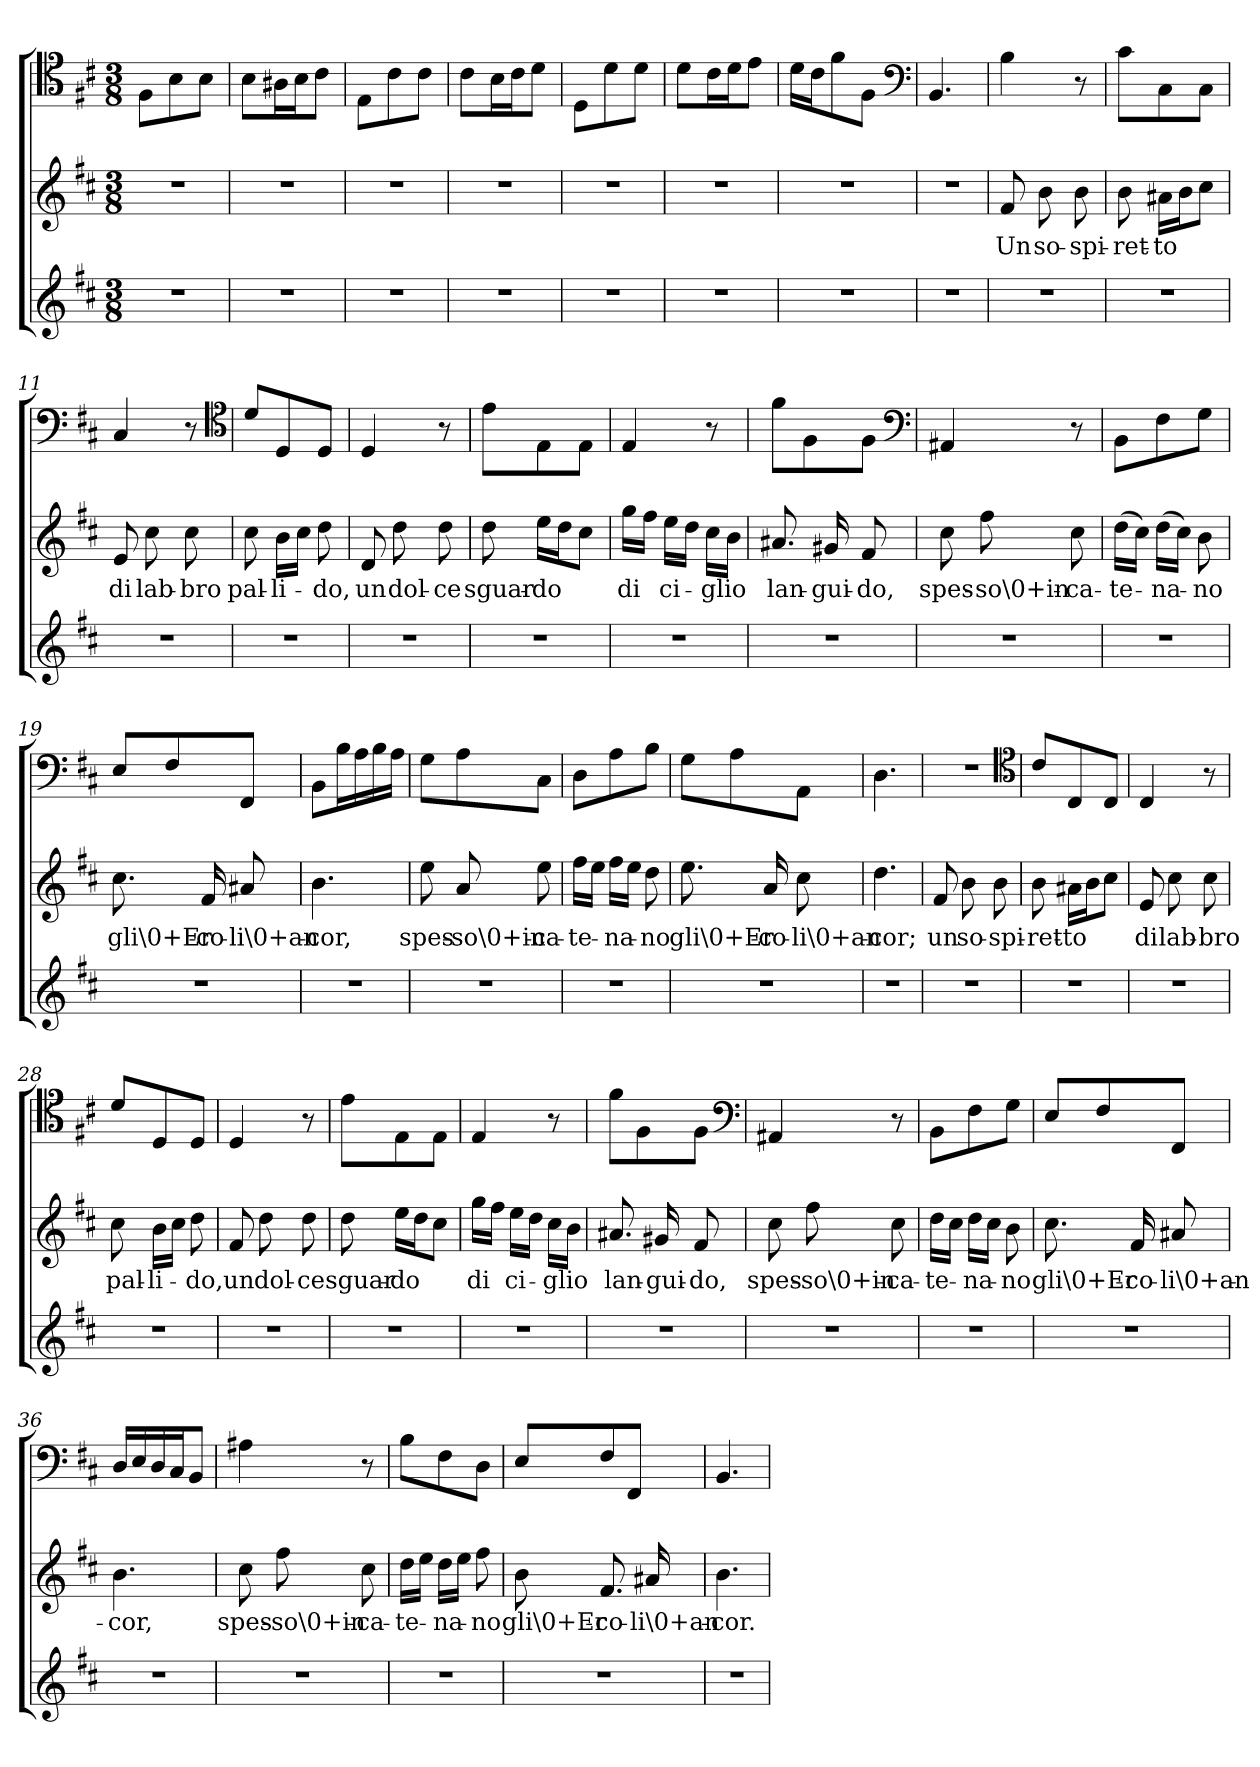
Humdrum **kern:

**kern	**kern	**text	**kern
*part3	*part2	*part2	*part1
*staff3	*staff2	*staff2	*staff1
*clefG2	*clefG2	*	*clefC4
*k[f#c#]	*k[f#c#]	*	*k[f#c#]
*b:	*b:	*	*b:
*M3/8	*M3/8	*	*M3/8
=1	=1	=1	=1
4.r	4.r	.	8F#\L
.	.	.	8B\
.	.	.	8B\J
=2	=2	=2	=2
4.r	4.r	.	8B\L
.	.	.	16A#X\L
.	.	.	16B\J
.	.	.	8c#\J
=3	=3	=3	=3
4.r	4.r	.	8E\L
.	.	.	8c#\
.	.	.	8c#\J
=4	=4	=4	=4
4.r	4.r	.	8c#\L
.	.	.	16B\L
.	.	.	16c#\J
.	.	.	8d\J
=5	=5	=5	=5
4.r	4.r	.	8D\L
.	.	.	8d\
.	.	.	8d\J
=6	=6	=6	=6
4.r	4.r	.	8d\L
.	.	.	16c#\L
.	.	.	16d\J
.	.	.	8e\J
=7	=7	=7	=7
4.r	4.r	.	16d\LL
.	.	.	16c#\J
.	.	.	8f#\
.	.	.	8F#\J
*	*	*	*clefF4
=8	=8	=8	=8
4.r	4.r	.	4.BB/
=9	=9	=9	=9
4.r	8f#/	Un	4B\
.	8b\	so-	.
.	8b\	-spi-	8r
=10	=10	=10	=10
4.r	8b\	-ret-	8c#\L
.	16a#X\LL	-to	8C#\
.	16b\J	.	.
.	8cc#\J	.	8C#\J
=11	=11	=11	=11
4.r	8e/	di	4C#/
.	8cc#\	lab-	.
.	8cc#\	-bro	8r
*	*	*	*clefC4
=12	=12	=12	=12
4.r	8cc#\	pal-	8d/L
.	16b\LL	-li-	8D/
.	16cc#\JJ	.	.
.	8dd\	-do,	8D/J
=13	=13	=13	=13
4.r	8d/	un	4D/
.	8dd\	dol-	.
.	8dd\	-ce	8r
=14	=14	=14	=14
4.r	8dd\	sguar-	8e\L
.	16ee\LL	-do	8E\
.	16dd\J	.	.
.	8cc#\J	.	8E\J
=15	=15	=15	=15
4.r	16gg\LL	di	4E/
.	16ff#\JJ	.	.
.	16ee\LL	ci-	.
.	16dd\JJ	.	.
.	16cc#\LL	-glio	8r
.	16b\JJ	.	.
=16	=16	=16	=16
4.r	8.a#X/	lan-	8f#\L
.	.	.	8F#\
.	16g#X/	-gui-	.
.	8f#/	-do,	8F#\J
*	*	*	*clefF4
=17	=17	=17	=17
4.r	8cc#\	spes-	4AA#X/
.	8ff#\	-so\0+in-	.
.	8cc#\	-ca-	8r
=18	=18	=18	=18
4.r	(16dd\LL	-te-	8BB\L
.	16cc#\JJ)	.	.
.	(16dd\LL	-na-	8F#\
.	16cc#\JJ)	.	.
.	8b\	-no	8G\J
=19	=19	=19	=19
4.r	8.cc#\	gli\0+Er-	8E/L
.	.	.	8F#/
.	16f#/	-co-	.
.	8a#X/	-li\0+an-	8FF#/J
=20	=20	=20	=20
4.r	4.b\	-cor,	8BB\L
.	.	.	16B\L
.	.	.	16A\
.	.	.	16B\
.	.	.	16A\JJ
=21	=21	=21	=21
4.r	8ee\	spes-	8G\L
.	8a/	-so\0+in-	8A\
.	8ee\	-ca-	8C#\J
=22	=22	=22	=22
4.r	16ff#\LL	-te-	8D\L
.	16ee\JJ	.	.
.	16ff#\LL	-na-	8A\
.	16ee\JJ	.	.
.	8dd\	-no	8B\J
=23	=23	=23	=23
4.r	8.ee\	gli\0+Er-	8G\L
.	.	.	8A\
.	16a/	-co-	.
.	8cc#\	-li\0+an-	8AA\J
=24	=24	=24	=24
4.r	4.dd\	-cor;	4.D\
=25	=25	=25	=25
4.r	8f#/	un	4.r
.	8b\	so-	.
.	8b\	-spi-	.
*	*	*	*clefC4
=26	=26	=26	=26
4.r	8b\	-ret-	8c#/L
.	16a#X\LL	-to	8C#/
.	16b\J	.	.
.	8cc#\J	.	8C#/J
=27	=27	=27	=27
4.r	8e/	di	4C#/
.	8cc#\	lab-	.
.	8cc#\	-bro	8r
=28	=28	=28	=28
4.r	8cc#\	pal-	8d/L
.	16b\LL	-li-	8D/
.	16cc#\JJ	.	.
.	8dd\	-do,	8D/J
=29	=29	=29	=29
4.r	8f#/	un	4D/
.	8dd\	dol-	.
.	8dd\	-ce	8r
=30	=30	=30	=30
4.r	8dd\	sguar-	8e\L
.	16ee\LL	-do	8E\
.	16dd\J	.	.
.	8cc#\J	.	8E\J
=31	=31	=31	=31
4.r	16gg\LL	di	4E/
.	16ff#\JJ	.	.
.	16ee\LL	ci-	.
.	16dd\JJ	.	.
.	16cc#\LL	-glio	8r
.	16b\JJ	.	.
=32	=32	=32	=32
4.r	8.a#X/	lan-	8f#\L
.	.	.	8F#\
.	16g#X/	-gui-	.
.	8f#/	-do,	8F#\J
*	*	*	*clefF4
=33	=33	=33	=33
4.r	8cc#\	spes-	4AA#X/
.	8ff#\	-so\0+in-	.
.	8cc#\	-ca-	8r
=34	=34	=34	=34
4.r	16dd\LL	-te-	8BB\L
.	16cc#\JJ	.	.
.	16dd\LL	-na-	8F#\
.	16cc#\JJ	.	.
.	8b\	-no	8G\J
=35	=35	=35	=35
4.r	8.cc#\	gli\0+Er-	8E/L
.	.	.	8F#/
.	16f#/	-co-	.
.	8a#X/	-li\0+an-	8FF#/J
=36	=36	=36	=36
4.r	4.b\	-cor,	16D/LL
.	.	.	16E/
.	.	.	16D/
.	.	.	16C#/J
.	.	.	8BB/J
=37	=37	=37	=37
4.r	8cc#\	spes-	4A#X\
.	8ff#\	-so\0+in-	.
.	8cc#\	-ca-	8r
=38	=38	=38	=38
4.r	16dd\LL	-te-	8B\L
.	16ee\JJ	.	.
.	16dd\LL	-na-	8F#\
.	16ee\JJ	.	.
.	8ff#\	-no	8D\J
=39	=39	=39	=39
4.r	8b\	gli\0+Er-	8E/L
.	8.f#/	-co-	8F#/
.	.	.	8FF#/J
.	16a#X/	-li\0+an-	.
=40	=40	=40	=40
4.r	4.b\	-cor.	4.BB/
=	=	=	=
*-	*-	*-	*-
